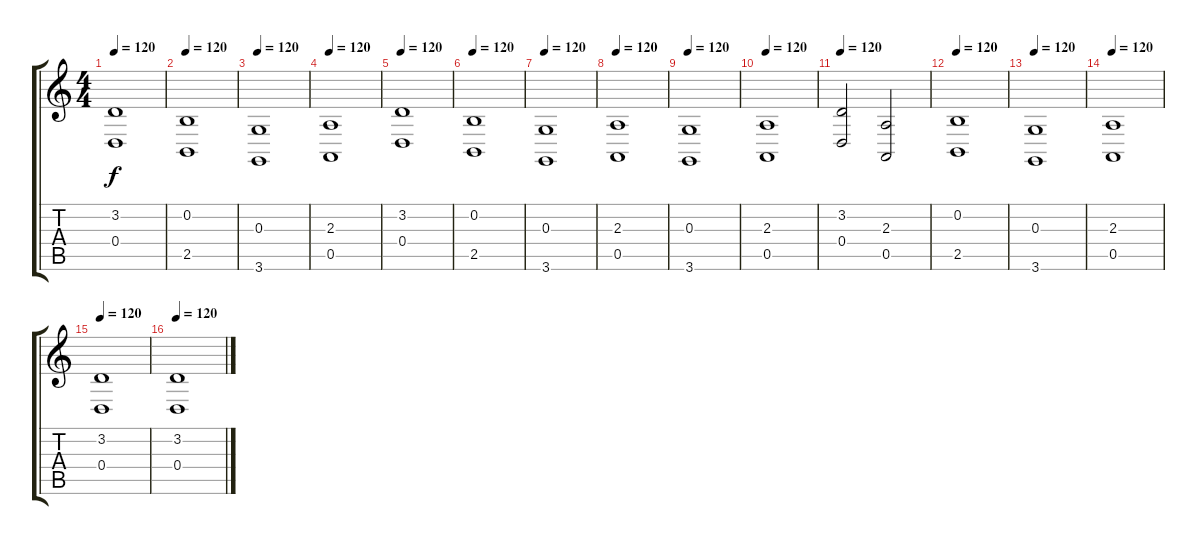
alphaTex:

\track "" {instrument stringensemble1}
\staff {score tabs}
\tuning (E4 B3 G3 D3 A2 E2) {hide}
\ts (4 4)
\tempo 120
\clef g2
\ks c
(3.2 0.4).1{dy f} |
\tempo 120
(0.2 2.5).1 |
\tempo 120
(0.3 3.6).1 |
\tempo 120
(2.3 0.5).1 |
\tempo 120
(3.2 0.4).1 |
\tempo 120
(0.2 2.5).1 |
\tempo 120
(0.3 3.6).1 |
\tempo 120
(2.3 0.5).1 |
\tempo 120
(0.3 3.6).1 |
\tempo 120
(2.3 0.5).1 |
\tempo 120
(3.2 0.4).2 (2.3 0.5).2 |
\tempo 120
(0.2 2.5).1 |
\tempo 120
(0.3 3.6).1 |
\tempo 120
(2.3 0.5).1 |
\tempo 120
(3.2 0.4).1 |
\tempo 120
(3.2 0.4).1
